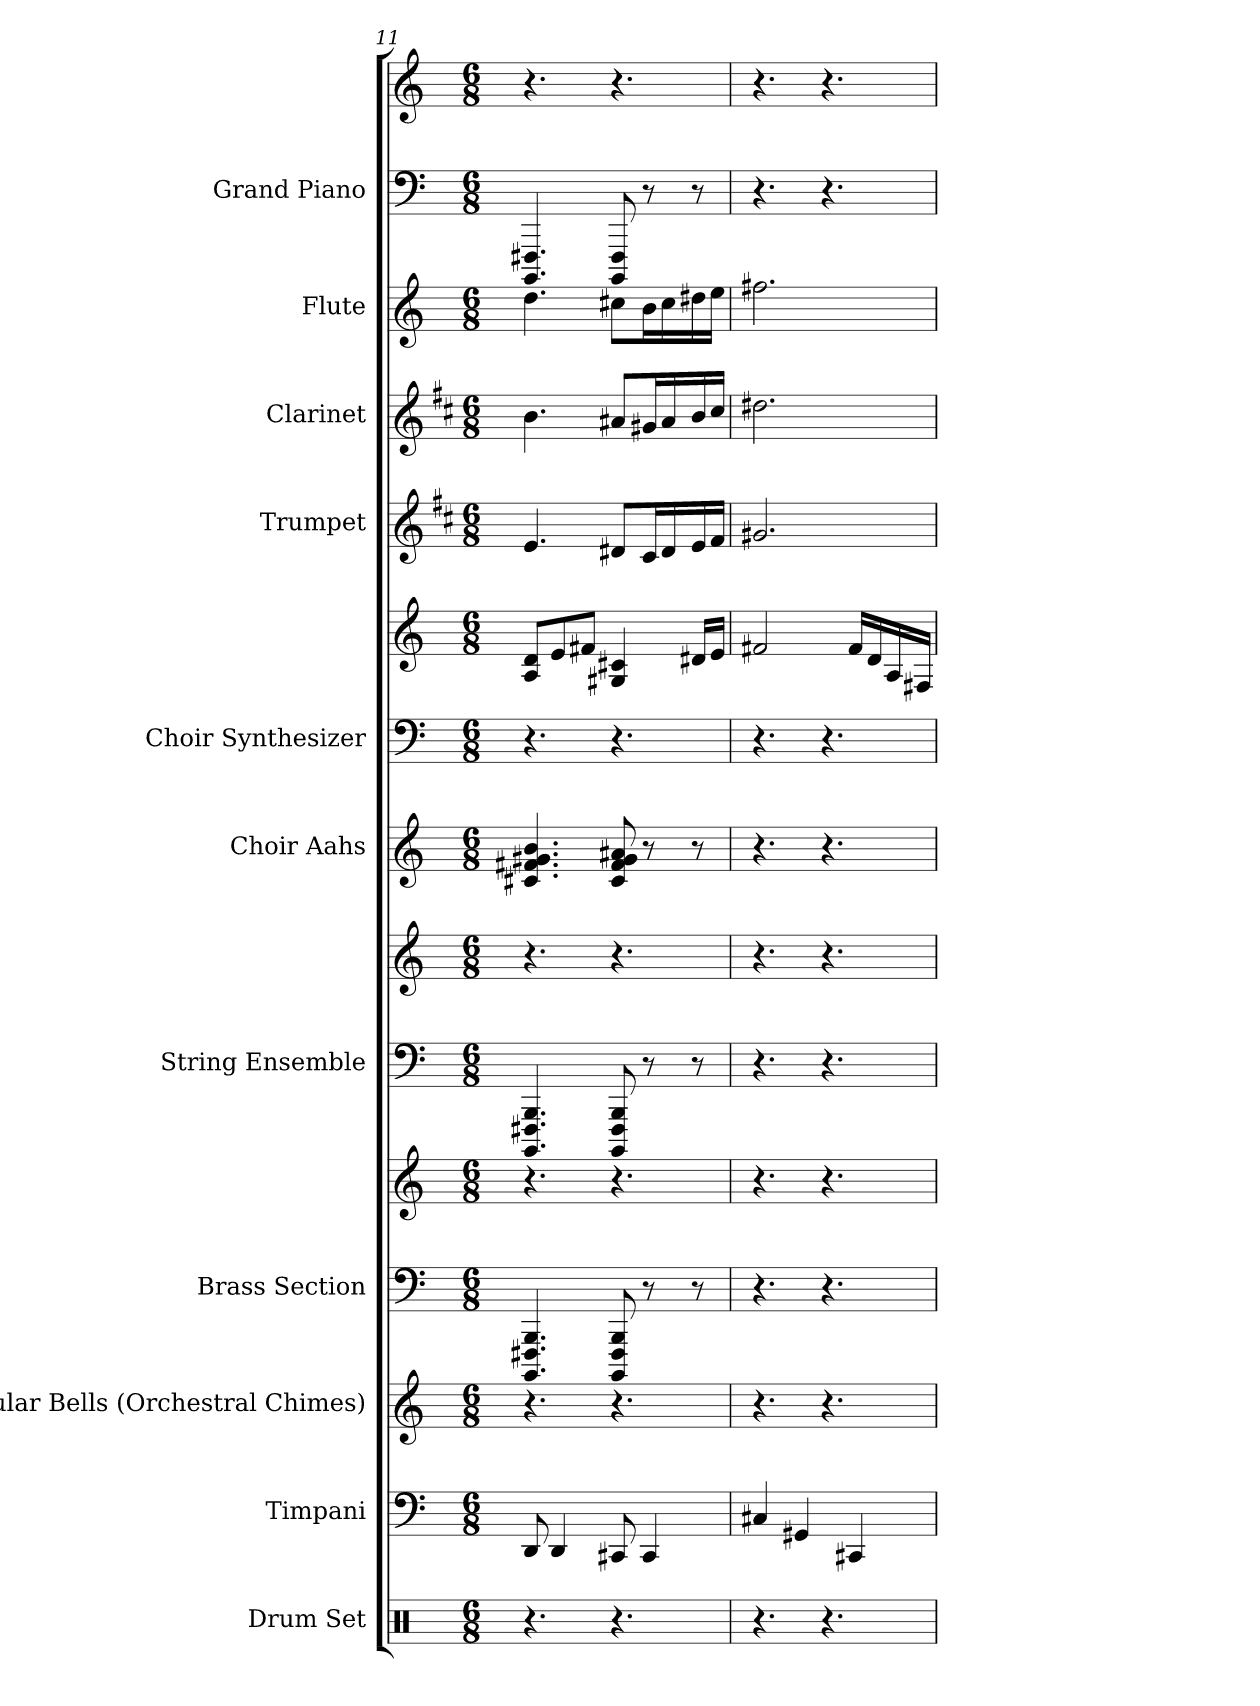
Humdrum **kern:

**kern	**kern	**kern	**kern	**kern	**kern	**kern	**kern	**kern	**kern	**kern	**kern	**kern	**kern	**kern
*part11	*part10	*part9	*part8	*part8	*part7	*part7	*part6	*part5	*part5	*part4	*part3	*part2	*part1	*part1
*staff15	*staff14	*staff13	*staff12	*staff11	*staff10	*staff9	*staff8	*staff7	*staff6	*staff5	*staff4	*staff3	*staff2	*staff1
*I"Drum Set	*I"Timpani	*I"Tubular Bells (Orchestral Chimes)	*I"Brass Section	*	*I"String Ensemble	*	*I"Choir Aahs	*I"Choir Synthesizer	*	*I"Trumpet	*I"Clarinet	*I"Flute	*I"Grand Piano	*
*I'Drs.	*I'Timp.	*I'Tu. Be.	*I'Brs. Se.	*	*I'St. Ens.	*	*I'Ch. Aa.	*I'Synth.	*	*I'Tpt.	*I'Cl.	*I'Fl.	*I'Pno.	*
*clefX	*clefF4	*clefG2	*clefF4	*clefG2	*clefF4	*clefG2	*clefG2	*clefF4	*clefG2	*clefG2	*clefG2	*clefG2	*clefF4	*clefG2
*	*	*	*	*	*	*	*	*	*	*ITrd1c2	*ITrd1c2	*	*	*
*k[]	*k[]	*k[]	*k[]	*k[]	*k[]	*k[]	*k[]	*k[]	*k[]	*k[]	*k[]	*k[]	*k[]	*k[]
*M6/8	*M6/8	*M6/8	*M6/8	*M6/8	*M6/8	*M6/8	*M6/8	*M6/8	*M6/8	*M6/8	*M6/8	*M6/8	*M6/8	*M6/8
=11	=11	=11	=11	=11	=11	=11	=11	=11	=11	=11	=11	=11	=11	=11
4.r	8DD	4.r	4.BBBB 4.FFF#X 4.BBB	4.r	4.BBBB 4.FFF#X 4.BBB	4.r	4.c#X 4.f#X 4.g#X 4.b	4.r	8A 8dL	4.d	4.a	4.dd	4.BBBB 4.FFF#X	4.r
.	4DD	.	.	.	.	.	.	.	8e	.	.	.	.	.
.	.	.	.	.	.	.	.	.	8f#XJ	.	.	.	.	.
4.r	8CC#X	4.r	8BBBB 8BBB 8FFF#	4.r	8BBBB 8BBB 8FFF#	4.r	8f# 8c# 8g# 8a#X	4.r	4G#X 4c#X	8c#XL	8g#XL	8cc#XL	8BBBB 8FFF#	4.r
.	4CC#	.	8r	.	8r	.	8r	.	.	16BL	16f#XL	16bL	8r	.
.	.	.	.	.	.	.	.	.	.	16c#	16g#	16cc#	.	.
.	.	.	8r	.	8r	.	8r	.	16d#XLL	16d	16a	16dd#X	8r	.
.	.	.	.	.	.	.	.	.	16eJJ	16eJJ	16bJJ	16eeJJ	.	.
=12	=12	=12	=12	=12	=12	=12	=12	=12	=12	=12	=12	=12	=12	=12
4.r	4C#X	4.r	4.r	4.r	4.r	4.r	4.r	4.r	2f#X	2.f#X	2.cc#X	2.ff#X	4.r	4.r
.	4GG#X	.	.	.	.	.	.	.	.	.	.	.	.	.
4.r	.	4.r	4.r	4.r	4.r	4.r	4.r	4.r	.	.	.	.	4.r	4.r
.	4CC#X	.	.	.	.	.	.	.	16f#LL	.	.	.	.	.
.	.	.	.	.	.	.	.	.	16d	.	.	.	.	.
.	.	.	.	.	.	.	.	.	16A	.	.	.	.	.
.	.	.	.	.	.	.	.	.	16F#XJJ	.	.	.	.	.
=	=	=	=	=	=	=	=	=	=	=	=	=	=	=
*-	*-	*-	*-	*-	*-	*-	*-	*-	*-	*-	*-	*-	*-	*-
